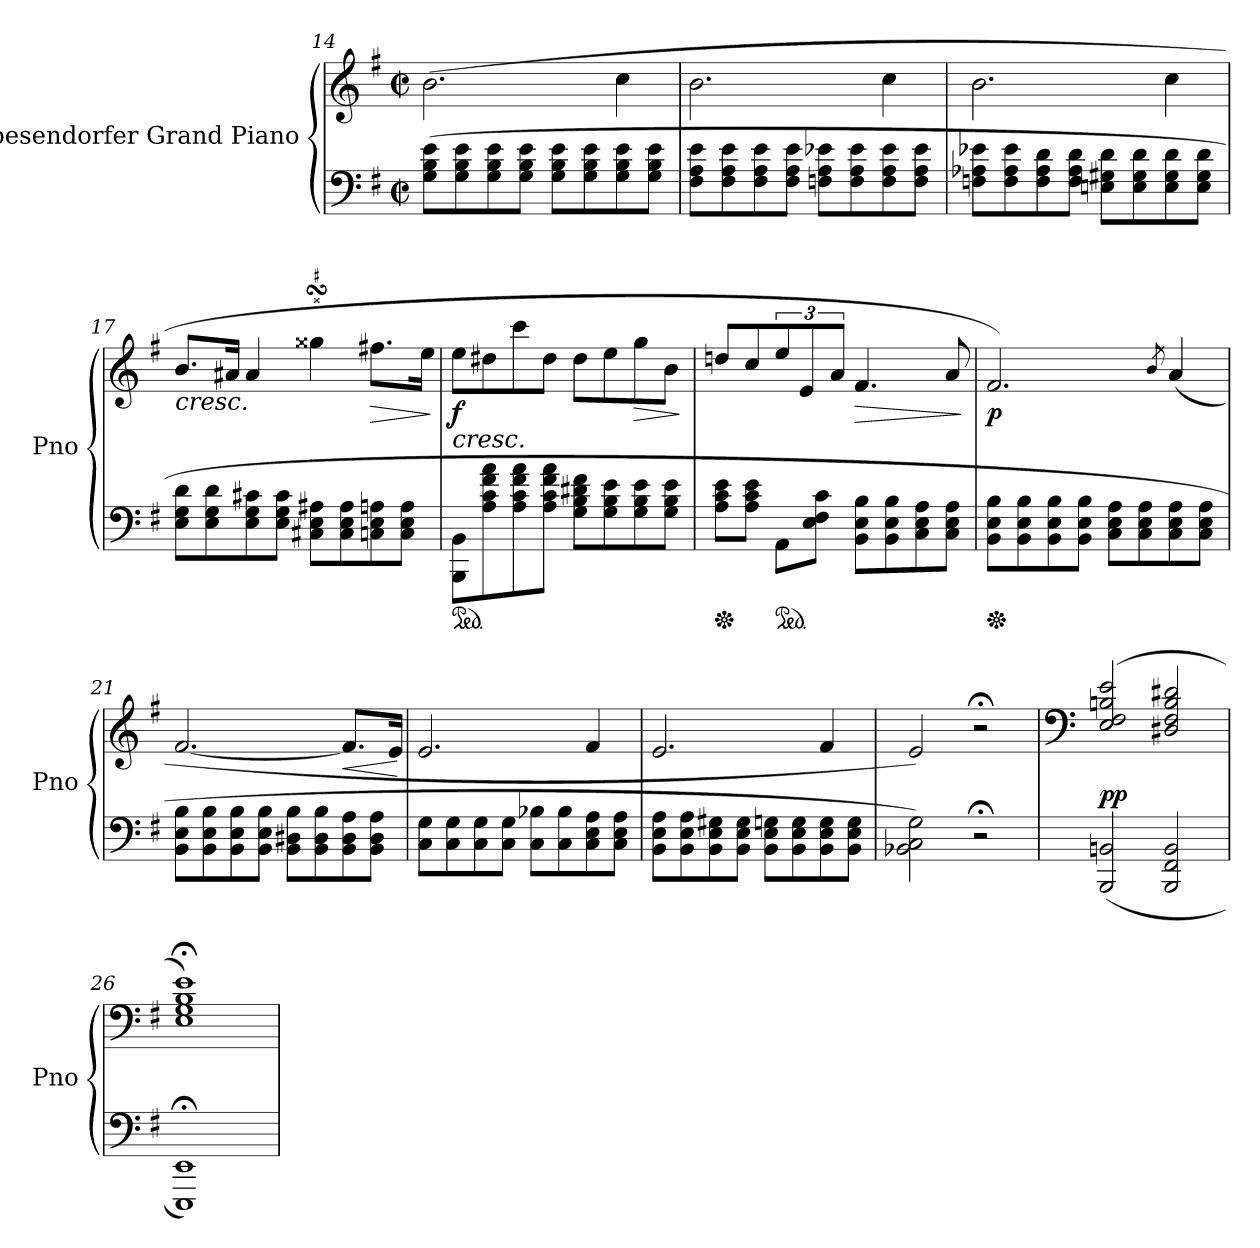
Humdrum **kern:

**kern	**dynam	**kern	**dynam
*part2	*part2	*part1	*part1
*staff2	*staff2	*staff1	*staff1
*I"Boesendorfer Grand Piano	*	*I"Boesendorfer Grand Piano	*
*I'Pno	*	*I'Pno	*
*clefF4	*	*clefG2	*
*k[f#]	*	*k[f#]	*
*e:	*	*e:	*
*M2/2	*	*M2/2	*
*met(c|)	*	*met(c|)	*
=14	=14	=14	=14
(8G\ 8B\ 8e\L	.	(2.b\	.
8G\ 8B\ 8e\	.	.	.
8G\ 8B\ 8e\	.	.	.
8G\ 8B\ 8e\J	.	.	.
8G\ 8B\ 8e\L	.	.	.
8G\ 8B\ 8e\	.	.	.
8G\ 8B\ 8e\	.	4cc\	.
8G\ 8B\ 8e\J	.	.	.
!!LO:LB:g=z
=15	=15	=15	=15
8F#\ 8A\ 8e\L	.	2.b\	.
8F#\ 8A\ 8e\	.	.	.
8F#\ 8A\ 8e\	.	.	.
8F#\ 8A\ 8e\J	.	.	.
8Fn\ 8A\ 8e-X\L	.	.	.
8F\ 8A\ 8e-\	.	.	.
8F\ 8A\ 8e-\	.	4cc\	.
8F\ 8A\ 8e-\J	.	.	.
=16	=16	=16	=16
8Fn\ 8A-X\ 8e-X\L	.	2.b\	.
8F\ 8A-\ 8e-\	.	.	.
8F\ 8A-\ 8d\	.	.	.
8F\ 8A-\ 8d\J	.	.	.
8En\ 8G#X\ 8d\L	.	.	.
8E\ 8G#\ 8d\	.	.	.
8E\ 8G#\ 8d\	.	4cc\	.
8E\ 8G#\ 8d\J	.	.	.
=17	=17	=17	=17
!	!	!	!LO:HP:b
8E\ 8G\ 8d\L	.	8.b/L	<
8E\ 8G\ 8d\	.	.	.
.	.	16a#X/Jk	.
8E\ 8G\ 8c#X\	.	4a#/	.
8E\ 8G\ 8c#\J	.	.	.
8C#X\ 8E\ 8A#X\L	.	4gg##XsSsS\	.
8C#\ 8E\ 8A#\	.	.	.
!	!	!	!LO:HP:b
8Cn\ 8E\ 8An\	.	8.ff#\L	>
8C\ 8E\ 8A\J	.	.	.
.	.	16ee\Jk	.
.	.	.	[ ]
!!LO:LB:g=z
=18	=18	=18	=18
*ped	*	*	*
!	!	!	!LO:HP:b
!	!	!	!LO:DY:n=1:b
8BBB\ 8BB\L	.	8ee\L	< f
8A\ 8c\ 8f#\ 8a\	.	8dd#X\	.
8A\ 8c\ 8f#\ 8a\	.	8ccc\	.
8A\ 8c\ 8f#\ 8a\J	.	8dd#\J	.
8G\ 8B\ 8d#X\ 8f#\L	.	8dd#\L	.
8G\ 8B\ 8e\	.	8ee\	.
!	!	!	!LO:HP:b
8G\ 8B\ 8e\	.	8gg\	>
8G\ 8B\ 8e\J	.	8b\J	.
.	.	.	[ ]
=19	=19	=19	=19
*Xped	*	*	*
8A\ 8c\ 8e\L	.	8ddn/L	.
8A\ 8c\ 8e\J	.	8cc/	.
*ped	*	*	*
8AA\L	.	12ee/	.
.	.	12e/	.
8E\ 8F#\ 8c\J	.	.	.
.	.	12a/J	.
!	!	!	!LO:HP:b
8BB\ 8E\ 8B\L	.	4.f#/	>
8BB\ 8E\ 8B\	.	.	.
8C\ 8E\ 8A\	.	.	.
8C\ 8E\ 8A\J	.	8a/	.
.	.	.	]
!!LO:LB:g=z
=20	=20	=20	=20
*Xped	*	*	*
!	!	!	!LO:DY:b
8BB\ 8E\ 8B\L	.	2.f#/)	p
8BB\ 8E\ 8B\	.	.	.
8BB\ 8E\ 8B\	.	.	.
8BB\ 8E\ 8B\J	.	.	.
8C\ 8E\ 8A\L	.	.	.
8C\ 8E\ 8A\	.	.	.
.	.	8qb/	.
8C\ 8E\ 8A\	.	(4a/	.
8C\ 8E\ 8A\J	.	.	.
=21	=21	=21	=21
8BB\ 8E\ 8B\L	.	[2.f#/	.
8BB\ 8E\ 8B\	.	.	.
8BB\ 8E\ 8B\	.	.	.
8BB\ 8E\ 8B\J	.	.	.
8BB\ 8D#X\ 8B\L	.	.	.
8BB\ 8D#\ 8B\	.	.	.
!	!	!	!LO:HP:b
8BB\ 8D#\ 8A\	.	8.f#/L]	<
8BB\ 8D#\ 8A\J	.	.	.
.	.	16e/Jk	.
.	.	.	[
=22	=22	=22	=22
8C\ 8G\L	.	2.e/	.
8C\ 8G\	.	.	.
8C\ 8G\	.	.	.
8C\ 8G\J	.	.	.
8C\ 8B-X\L	.	.	.
8C\ 8B-\	.	.	.
8C\ 8E\ 8A\	.	4f#/	.
8C\ 8E\ 8A\J	.	.	.
!!LO:LB:g=z
=23	=23	=23	=23
8BB\ 8E\ 8A\L	.	2.e/	.
8BB\ 8E\ 8A\	.	.	.
8BB\ 8E\ 8G#X\	.	.	.
8BB\ 8E\ 8G#\J	.	.	.
8BB\ 8E\ 8Gn\L	.	.	.
8BB\ 8E\ 8G\	.	.	.
8BB\ 8E\ 8G\	.	4f#/	.
8BB\ 8E\ 8G\J	.	.	.
=24	=24	=24	=24
2BB-X\ 2C\ 2G\)	.	2e/)	.
2r;<	.	2r;<	.
=25	=25	=25	=25
*	*	*clefF4	*
!	!LO:DY:a	!	!
(>2BBB/ 2BBn/	pp	(>2E/ 2F#/ 2Bn/ 2e/	.
2BBB/ 2FF#/ 2BB/	.	2D#X/ 2F#/ 2B/ 2d#X/	.
=26	=26	=26	=26
1EEE; 1EE;)	.	1E;< 1G;< 1B;< 1e;<)	.
=	=	=	=
*-	*-	*-	*-
